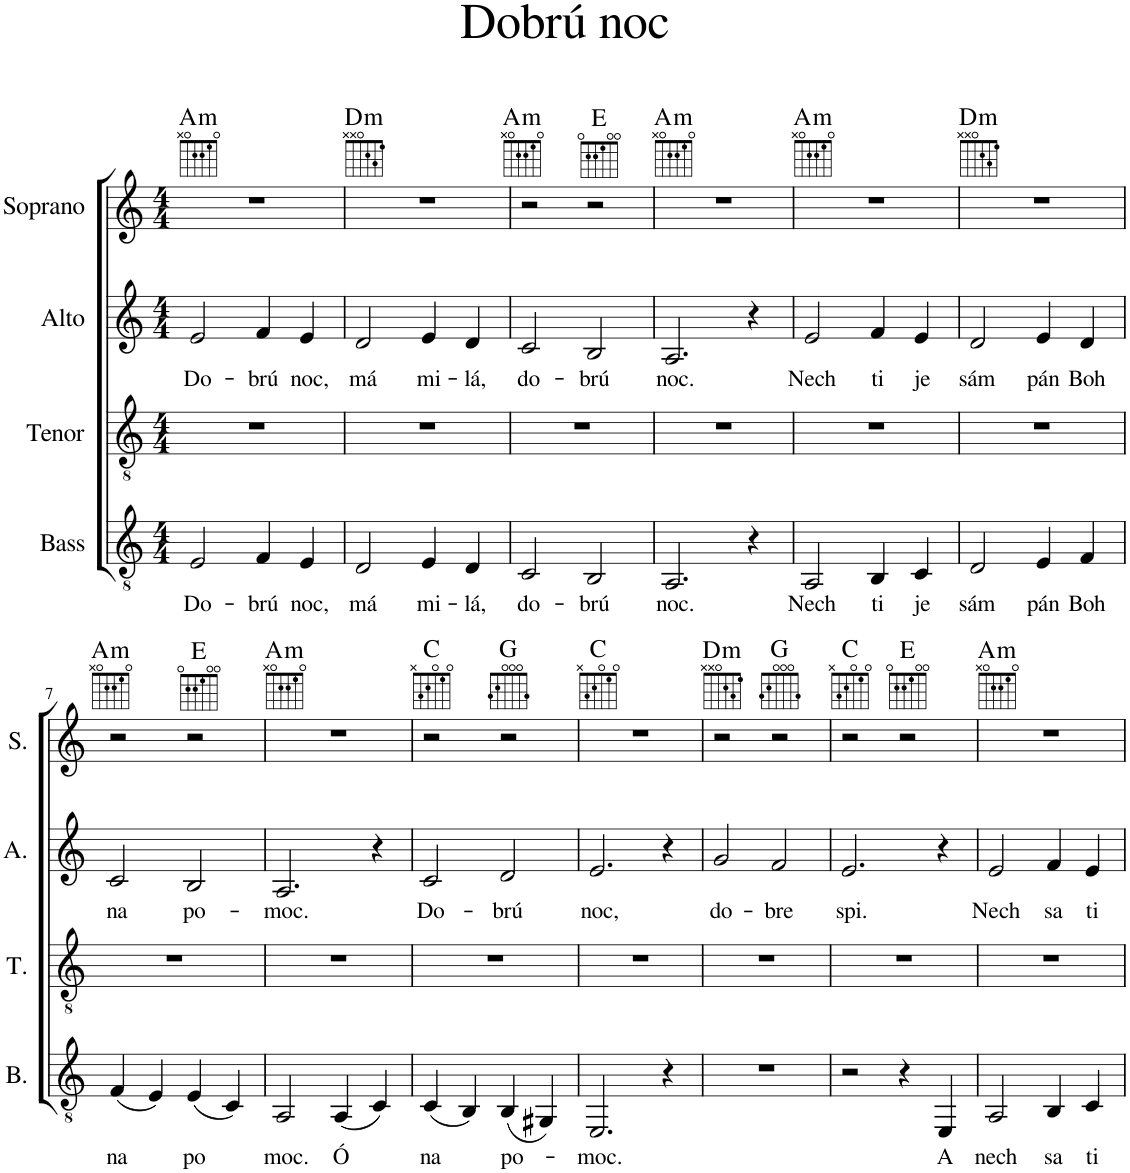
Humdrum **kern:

**kern	**text	**kern	**kern	**text	**kern	**harte
*part4	*part4	*part3	*part2	*part2	*part1	*part1
*staff4	*staff4	*staff3	*staff2	*staff2	*staff1	*
*I"Bass	*	*I"Tenor	*I"Alto	*	*I"Soprano	*
*I'B.	*	*I'T.	*I'A.	*	*I'S.	*
*clefGv2	*	*clefGv2	*clefG2	*	*clefG2	*
*k[]	*	*k[]	*k[]	*	*k[]	*
*M4/4	*	*M4/4	*M4/4	*	*M4/4	*
=1	=1	=1	=1	=1	=1	=1
!	!LO:LY:b	!	!	!LO:LY:b	!	!LO:H:kt=m
2E/	Do-	1r	2e/	Do-	1r	A:min
!	!LO:LY:b	!	!	!LO:LY:b	!	!
4F/	-brú	.	4f/	-brú	.	.
!	!LO:LY:b	!	!	!LO:LY:b	!	!
4E/	noc,	.	4e/	noc,	.	.
=2	=2	=2	=2	=2	=2	=2
!	!LO:LY:b	!	!	!LO:LY:b	!	!LO:H:kt=m
2D/	má	1r	2d/	má	1r	D:min
!	!LO:LY:b	!	!	!LO:LY:b	!	!
4E/	mi-	.	4e/	mi-	.	.
!	!LO:LY:b	!	!	!LO:LY:b	!	!
4D/	-lá,	.	4d/	-lá,	.	.
=3	=3	=3	=3	=3	=3	=3
!	!LO:LY:b	!	!	!LO:LY:b	!	!LO:H:kt=m
2C/	do-	1r	2c/	do-	2r	A:min
!	!LO:LY:b	!	!	!LO:LY:b	!	!
2BB/	-brú	.	2B/	-brú	2r	E:maj
=4	=4	=4	=4	=4	=4	=4
!	!LO:LY:b	!	!	!LO:LY:b	!	!LO:H:kt=m
2.AA/	noc.	1r	2.A/	noc.	1r	A:min
4r	.	.	4r	.	.	.
=5	=5	=5	=5	=5	=5	=5
!	!LO:LY:b	!	!	!LO:LY:b	!	!LO:H:kt=m
2AA/	Nech	1r	2e/	Nech	1r	A:min
!	!LO:LY:b	!	!	!LO:LY:b	!	!
4BB/	ti	.	4f/	ti	.	.
!	!LO:LY:b	!	!	!LO:LY:b	!	!
4C/	je	.	4e/	je	.	.
=6	=6	=6	=6	=6	=6	=6
!	!LO:LY:b	!	!	!LO:LY:b	!	!LO:H:kt=m
2D/	sám	1r	2d/	sám	1r	D:min
!	!LO:LY:b	!	!	!LO:LY:b	!	!
4E/	pán	.	4e/	pán	.	.
!	!LO:LY:b	!	!	!LO:LY:b	!	!
4F/	Boh	.	4d/	Boh	.	.
!!LO:LB:g=z
=7	=7	=7	=7	=7	=7	=7
!	!LO:LY:b	!	!	!LO:LY:b	!	!LO:H:kt=m
(4F/	na	1r	2c/	na	2r	A:min
4E/)	.	.	.	.	.	.
!	!LO:LY:b	!	!	!LO:LY:b	!	!
(4E/	po	.	2B/	po-	2r	E:maj
4C/)	.	.	.	.	.	.
=8	=8	=8	=8	=8	=8	=8
!	!LO:LY:b	!	!	!LO:LY:b	!	!LO:H:kt=m
2AA/	-moc.	1r	2.A/	-moc.	1r	A:min
!	!LO:LY:b	!	!	!	!	!
(4AA/	Ó	.	.	.	.	.
4C/)	.	.	4r	.	.	.
=9	=9	=9	=9	=9	=9	=9
!	!LO:LY:b	!	!	!LO:LY:b	!	!
(4C/	na	1r	2c/	Do-	2r	C:maj
4BB/)	.	.	.	.	.	.
!	!LO:LY:b	!	!	!LO:LY:b	!	!
(4BB/	po-	.	2d/	-brú	2r	G:maj
4GG#X/)	.	.	.	.	.	.
=10	=10	=10	=10	=10	=10	=10
!	!LO:LY:b	!	!	!LO:LY:b	!	!
2.EE/	-moc.	1r	2.e/	noc,	1r	C:maj
4r	.	.	4r	.	.	.
=11	=11	=11	=11	=11	=11	=11
!	!	!	!	!LO:LY:b	!	!LO:H:kt=m
1r	.	1r	2g/	do-	2r	D:min
!	!	!	!	!LO:LY:b	!	!
.	.	.	2f/	-bre	2r	G:maj
=12	=12	=12	=12	=12	=12	=12
!	!	!	!	!LO:LY:b	!	!
2r	.	1r	2.e/	spi.	2r	C:maj
4r	.	.	.	.	2r	E:maj
!	!LO:LY:b	!	!	!	!	!
4EE/	A	.	4r	.	.	.
=13	=13	=13	=13	=13	=13	=13
!	!LO:LY:b	!	!	!LO:LY:b	!	!LO:H:kt=m
2AA/	nech	1r	2e/	Nech	1r	A:min
!	!LO:LY:b	!	!	!LO:LY:b	!	!
4BB/	sa	.	4f/	sa	.	.
!	!LO:LY:b	!	!	!LO:LY:b	!	!
4C/	ti	.	4e/	ti	.	.
=	=	=	=	=	=	=
*-	*-	*-	*-	*-	*-	*-
